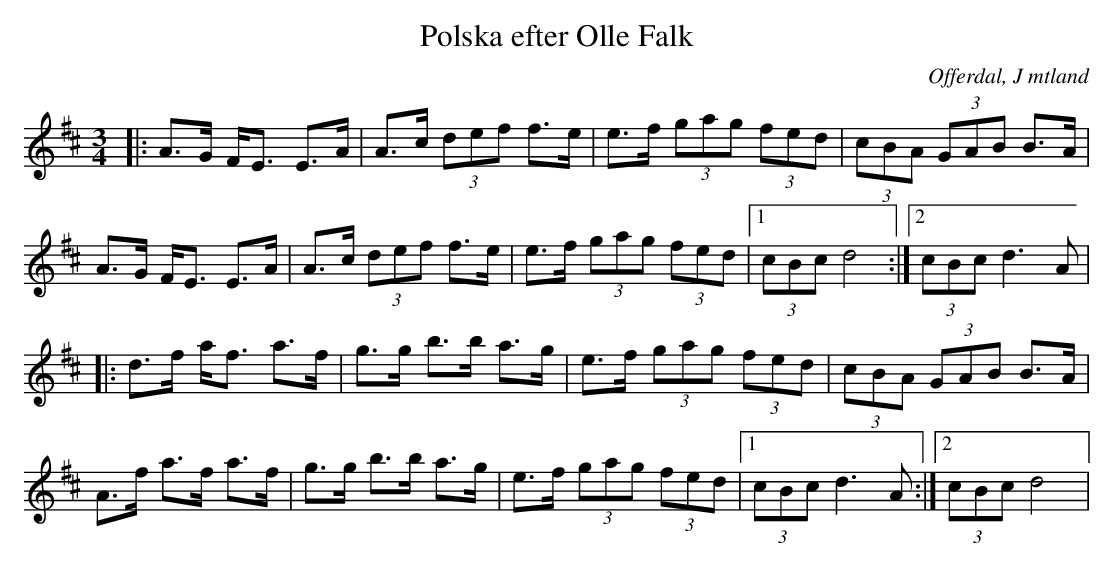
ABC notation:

X:1
T:Polska efter Olle Falk
O:Offerdal, J mtland
M:3/4
L:1/8
K:D
|: A>G F<E E>A | A>c (3def f>e | e>f (3gag (3fed | (3cBA (3GAB B>A |
A>G F<E E>A | A>c (3def f>e | e>f (3gag (3fed |1 (3cBc d4 :|2 (3cBc d3 A |
|:d>f a<f a>f | g>g b>b a>g | e>f (3gag (3fed | (3cBA (3GAB B>A |
A>f a>f a>f | g>g b>b a>g | e>f (3gag (3fed |1 (3cBc d3 A :|2 (3cBc d4 |
